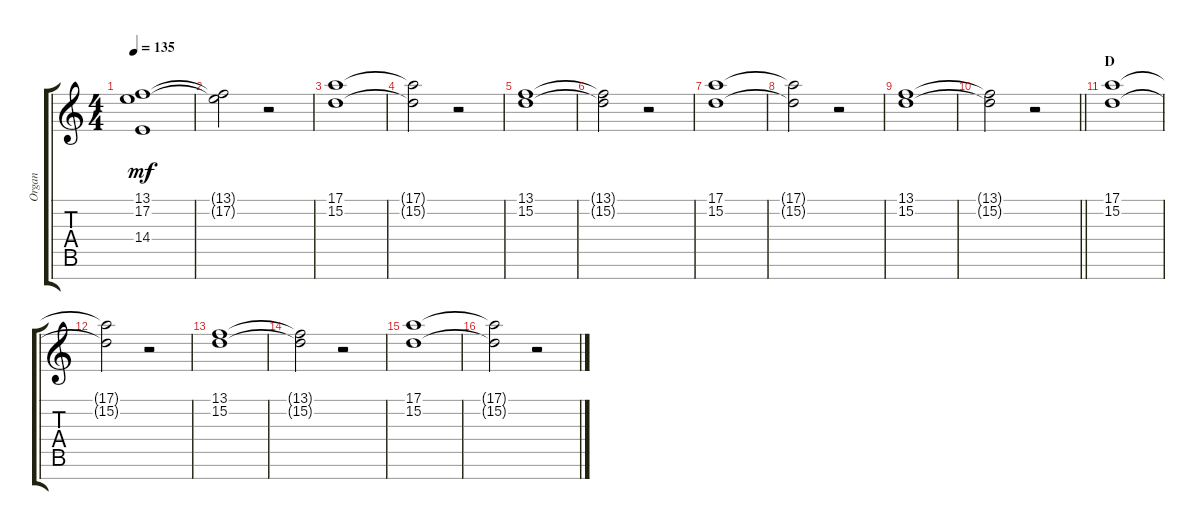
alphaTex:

\track ("Organ" "Organ") {instrument churchorgan}
\staff {score tabs}
\tuning (E4 B3 G3 D3 A2 E2 B1) {hide}
\ts (4 4)
\tempo 135
\clef g2
\ks c
(13.1 17.2 14.4).1{dy mf volume 6} |
(13.1{t} 17.2{t}).2{volume 0} r.2 |
(17.1 15.2).1{volume 6} |
(17.1{t} 15.2{t}).2{volume 0} r.2 |
(13.1 15.2).1{volume 6} |
(13.1{t} 15.2{t}).2{volume 0} r.2 |
(17.1 15.2).1{volume 6} |
(17.1{t} 15.2{t}).2{volume 0} r.2 |
(13.1 15.2).1{volume 6} |
\barLineRight lightlight
(13.1{t} 15.2{t}).2{volume 0} r.2 |
\section ("" "D")
(17.1 15.2).1{volume 6} |
(17.1{t} 15.2{t}).2{volume 0} r.2 |
(13.1 15.2).1{volume 6} |
(13.1{t} 15.2{t}).2{volume 0} r.2 |
(17.1 15.2).1{volume 6} |
(17.1{t} 15.2{t}).2{volume 0} r.2
